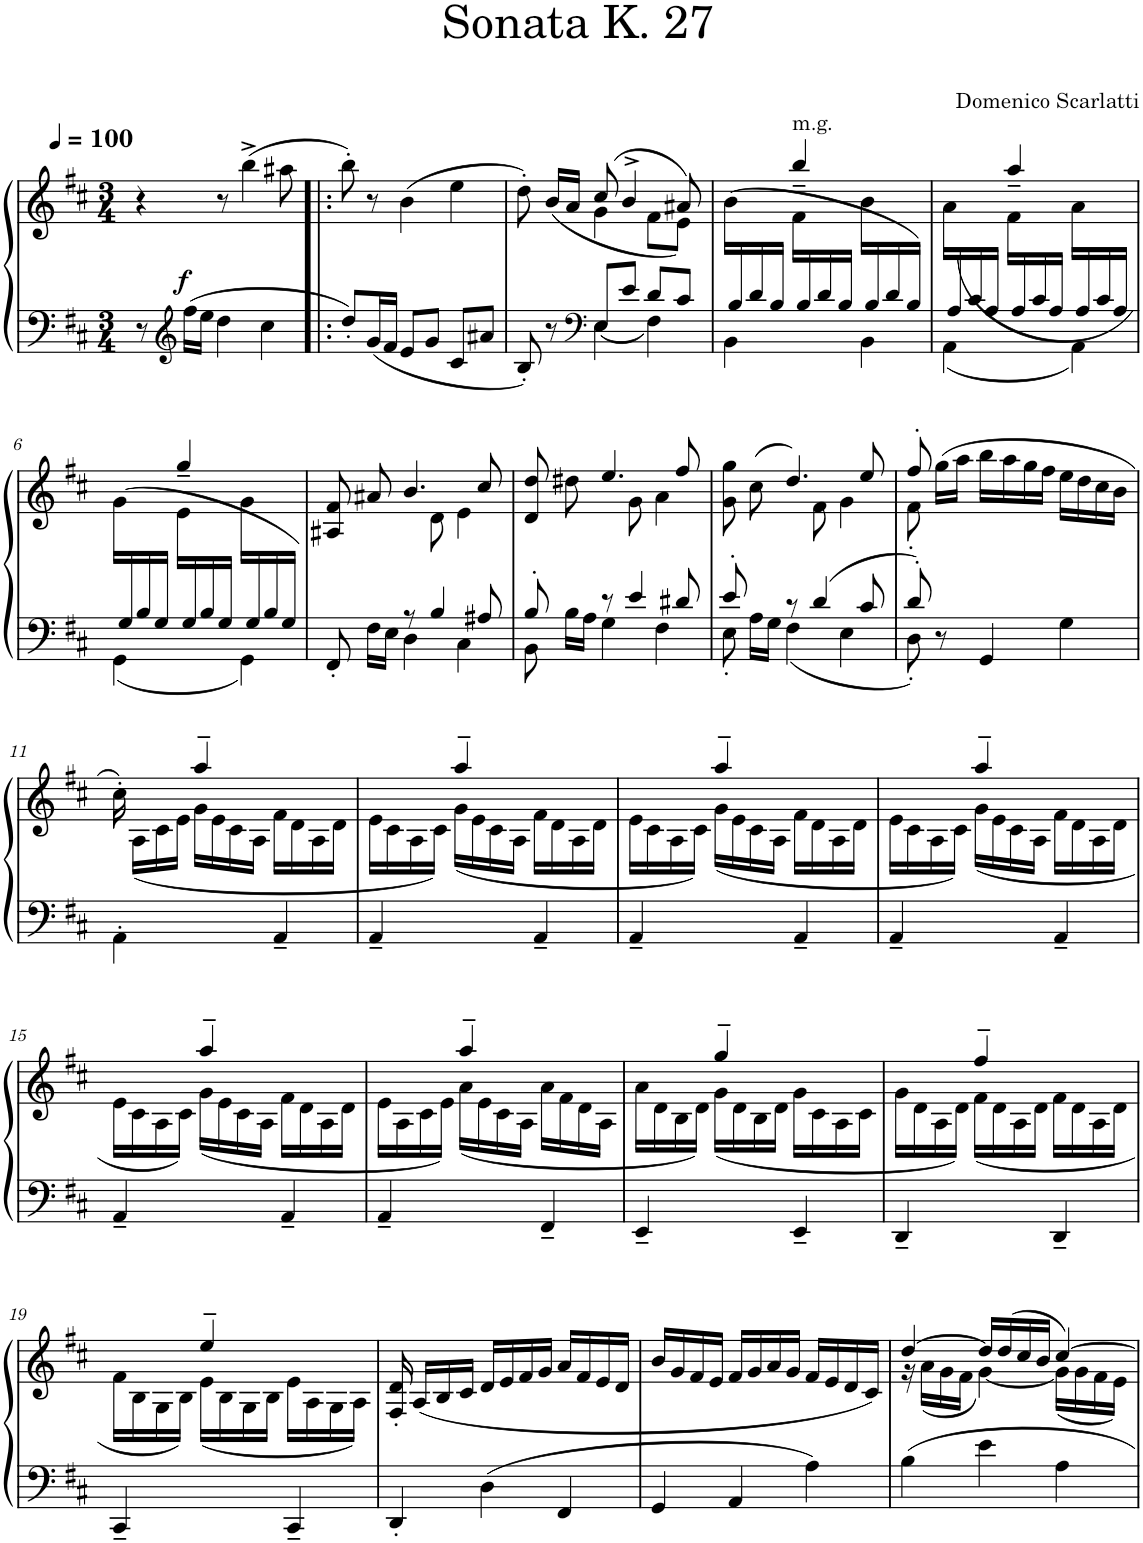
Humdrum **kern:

**kern	**kern	**dynam
*part1	*part1	*part1
*staff2	*staff1	*staff1/2
*I"Piano, Piano	*	*
*I'Pno.	*	*
*clefF4	*clefG2	*
*k[f#c#]	*k[f#c#]	*
*M3/4	*M3/4	*
*MM100	*MM100	*
=1	=1	=1
8r	4r	.
*clefG2	*	*
!	!	!LO:DY:a=2
16ff#\LL	.	f
16ee\JJ	.	.
4dd\	8r	.
.	(4bb^\	.
4cc#\	.	.
.	8aa#X\	.
=2!|:	=2!|:	=2!|:
8dd'/L	8bb'\)	.
16g/L	8r	.
16f#/JJ	.	.
8e/L	(4b\	.
8g/J	.	.
8c#/L	4ee\	.
8a#X/J	.	.
=3	=3	=3
*^	*^	*
8B'/	4ryy	8dd'\)	4ryy	.
8r	.	(<16b/LL	.	.
.	.	16a/JJ	.	.
*clefF4	*	*	*	*
8E/L	4E\	(8cc#/	4g\	.
8e/J	.	4b^/	.	.
8d/L	4F#\	.	8f#\L	.
8c#/J	.	8a#X/)	8e\J)	.
=4	=4	=4	=4	=4
16ryy	4BB\	4ryy	(16b\LL	.
16B/	.	.	8.ryy	.
16d/	.	.	.	.
16B/JJ	.	.	.	.
!	!	!LO:TX:a:t=m.g.	!	!
16ryy	4ryy	4bb~/	16f#\LL	.
16B/	.	.	8.ryy	.
16d/	.	.	.	.
16B/JJ	.	.	.	.
16ryy	4BB\	4ryy	16b\LL	.
16B/	.	.	8.ryy	.
16d/	.	.	.	.
16B/JJ)	.	.	.	.
=5	=5	=5	=5	=5
16ryy	4AA\	4ryy	(<16a\LL	.
16A/	.	.	8.ryy	.
16c#/	.	.	.	.
16A/JJ	.	.	.	.
16ryy	4ryy	4aa~/	16f#\LL	.
16A/	.	.	8.ryy	.
16c#/	.	.	.	.
16A/JJ	.	.	.	.
16ryy	4AA\	4ryy	16a\LL	.
16A/	.	.	8.ryy	.
16c#/	.	.	.	.
16A/JJ)	.	.	.	.
!!LO:LB:g=z	!!
=6	=6	=6	=6	=6
16ryy	4GG\	4ryy	(16g\LL	.
16G/	.	.	8.ryy	.
16B/	.	.	.	.
16G/JJ	.	.	.	.
16ryy	4ryy	4gg~/	16e\LL	.
16G/	.	.	8.ryy	.
16B/	.	.	.	.
16G/JJ	.	.	.	.
16ryy	4GG\	4ryy	16g\LL	.
16G/	.	.	8.ryy	.
16B/	.	.	.	.
16G/JJ)	.	.	.	.
=7	=7	=7	=7	=7
8FF#'/	8ryy	8A#X/ 8f#/	4.ryy	.
8ryy	16F#\LL	8a#X/	.	.
.	16E\JJ	.	.	.
8r	4D\	4.b/	.	.
4B/	.	.	8d\	.
.	4C#\	.	4e\	.
8A#X/	.	8cc#/	.	.
=8	=8	=8	=8	=8
8B'/	8BB\	8d/ 8dd/	4.ryy	.
16B\LL	8ryy	8dd#X\	.	.
16A\JJ	.	.	.	.
8r	4G\	4.ee/	.	.
4e/	.	.	8g\	.
.	4F#\	.	4a\	.
8d#X/	.	8ff#/	.	.
=9	=9	=9	=9	=9
8e'/	8E'\	8g\ 8gg\	4.ryy	.
16A\LL	8ryy	(8cc#\	.	.
16G\JJ	.	.	.	.
8r	4F#\	4.dd/)	.	.
4d/	.	.	8f#\	.
.	4E\	.	4g\	.
8c#/	.	8ee/	.	.
=10	=10	=10	=10	=10
8d'/	8D'\	8ff#'/	8f#'\	.
8r	2ryy	(16gg\LL	2ryy	.
.	.	16aa\JJ	.	.
4GG/	.	16bb\LL	.	.
.	.	16aa\	.	.
.	.	16gg\	.	.
.	.	16ff#\JJ	.	.
4G\	.	16ee\LL	.	.
.	.	16dd\	.	.
.	8ryy	16cc#\	8ryy	.
.	.	16b\JJ	.	.
*v	*v	*	*	*
!!LO:LB:g=z	!!
=11	=11	=11	=11
4AA'\	16cc#'\)	16ryy	.
.	8.ryy	(16A\LL	.
.	.	16c#\	.
.	.	16e\JJ	.
4ryy	4aa~/	16g\LL	.
.	.	16e\	.
.	.	16c#\	.
.	.	16A\JJ	.
4AA~/	4ryy	16f#\LL	.
.	.	16d\	.
.	.	16A\	.
.	.	16d\JJ	.
=12	=12	=12	=12
4AA~/	4ryy	16e\LL	.
.	.	16c#\	.
.	.	16A\	.
.	.	16c#\JJ)	.
4ryy	4aa~/	(16g\LL	.
.	.	16e\	.
.	.	16c#\	.
.	.	16A\JJ	.
4AA~/	4ryy	16f#\LL	.
.	.	16d\	.
.	.	16A\	.
.	.	16d\JJ	.
=13	=13	=13	=13
4AA~/	4ryy	16e\LL	.
.	.	16c#\	.
.	.	16A\	.
.	.	16c#\JJ)	.
4ryy	4aa~/	(16g\LL	.
.	.	16e\	.
.	.	16c#\	.
.	.	16A\JJ	.
4AA~/	4ryy	16f#\LL	.
.	.	16d\	.
.	.	16A\	.
.	.	16d\JJ	.
=14	=14	=14	=14
4AA~/	4ryy	16e\LL	.
.	.	16c#\	.
.	.	16A\	.
.	.	16c#\JJ)	.
4ryy	4aa~/	(16g\LL	.
.	.	16e\	.
.	.	16c#\	.
.	.	16A\JJ	.
4AA~/	4ryy	16f#\LL	.
.	.	16d\	.
.	.	16A\	.
.	.	16d\JJ	.
!!LO:LB:g=z	!!
=15	=15	=15	=15
4AA~/	4ryy	16e\LL	.
.	.	16c#\	.
.	.	16A\	.
.	.	16c#\JJ)	.
4ryy	4aa~/	(16g\LL	.
.	.	16e\	.
.	.	16c#\	.
.	.	16A\JJ	.
4AA~/	4ryy	16f#\LL	.
.	.	16d\	.
.	.	16A\	.
.	.	16d\JJ	.
=16	=16	=16	=16
4AA~/	4ryy	16e\LL	.
.	.	16A\	.
.	.	16c#\	.
.	.	16e\JJ)	.
4ryy	4aa~/	(16a\LL	.
.	.	16e\	.
.	.	16c#\	.
.	.	16A\JJ	.
4FF#~/	4ryy	16a\LL	.
.	.	16f#\	.
.	.	16d\	.
.	.	16A\JJ	.
=17	=17	=17	=17
4EE~/	4ryy	16a\LL	.
.	.	16d\	.
.	.	16B\	.
.	.	16d\JJ)	.
4ryy	4gg~/	(16g\LL	.
.	.	16d\	.
.	.	16B\	.
.	.	16d\JJ	.
4EE~/	4ryy	16g\LL	.
.	.	16c#\	.
.	.	16A\	.
.	.	16c#\JJ	.
=18	=18	=18	=18
4DD~/	4ryy	16g\LL	.
.	.	16d\	.
.	.	16A\	.
.	.	16d\JJ)	.
4ryy	4ff#~/	(16f#\LL	.
.	.	16d\	.
.	.	16A\	.
.	.	16d\JJ	.
4DD~/	4ryy	16f#\LL	.
.	.	16d\	.
.	.	16A\	.
.	.	16d\JJ	.
!!LO:LB:g=z	!!
=19	=19	=19	=19
4CC#~/	4ryy	16f#\LL	.
.	.	16B\	.
.	.	16G\	.
.	.	16B\JJ)	.
4ryy	4ee~/	(16e\LL	.
.	.	16B\	.
.	.	16G\	.
.	.	16B\JJ	.
4CC#~/	4ryy	16e\LL	.
.	.	16A\	.
.	.	16G\	.
.	.	16A\JJ)	.
*	*v	*v	*
=20	=20	=20
4DD'/	16F#/' 16d/'	.
.	(16A/LL	.
.	16B/	.
.	16c#/JJ	.
4D\	16d/LL	.
.	16e/	.
.	16f#/	.
.	16g/JJ	.
4FF#/	16a/LL	.
.	16f#/	.
.	16e/	.
.	16d/JJ	.
=21	=21	=21
4GG/	16b/LL	.
.	16g/	.
.	16f#/	.
.	16e/JJ	.
4AA/	16f#/LL	.
.	16g/	.
.	16a/	.
.	16g/JJ	.
4A\	16f#/LL	.
.	16e/	.
.	16d/	.
.	16c#/JJ)	.
=22	=22	=22
*	*^	*
4B\	[4dd/	16r	.
.	.	(16a\LL	.
.	.	16g\	.
.	.	16f#\JJ	.
4e\	16dd/LL]	[4g\)	.
.	(16dd/	.	.
.	16cc#/	.	.
.	16b/JJ	.	.
4A\	[4cc#/)	(16g\LL]	.
.	.	16g\	.
.	.	16f#\	.
.	.	16e\JJ)	.
*	*v	*v	*
=	=	=
*-	*-	*-
